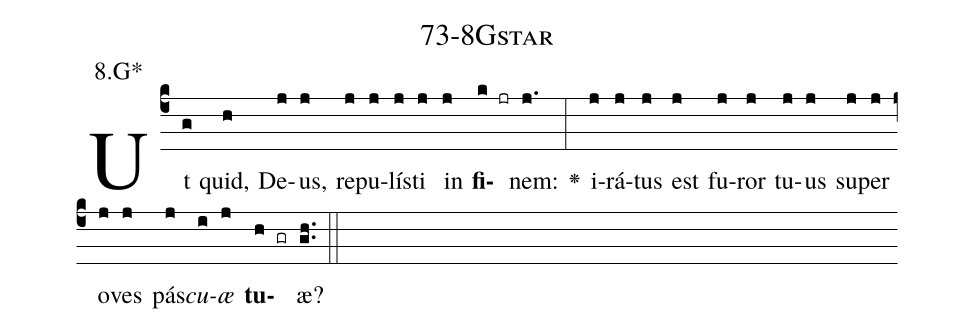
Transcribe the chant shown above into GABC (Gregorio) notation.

name: 73-8Gstar;
annotation: 8.G*;
%%
(c4)Ut(g) quid,(h) De(j)us,(j) re(j)pu(j)lís(j)ti(j) in(j) <b>fi</b>(k jr)nem:(j.) <v>\greheightstar</v>(:) i(j)rá(j)tus(j) est(j) fu(j)ror(j) tu(j)us(j) su(j)per(j) o(j)ves(j) pás(j)<i>cu</i>(i)<i>æ</i>(j) <b>tu</b>(h gr)æ?(gh..) (::)


%E(j) u(j) o(i) u(j) a(h) e.(gh..) (::)
